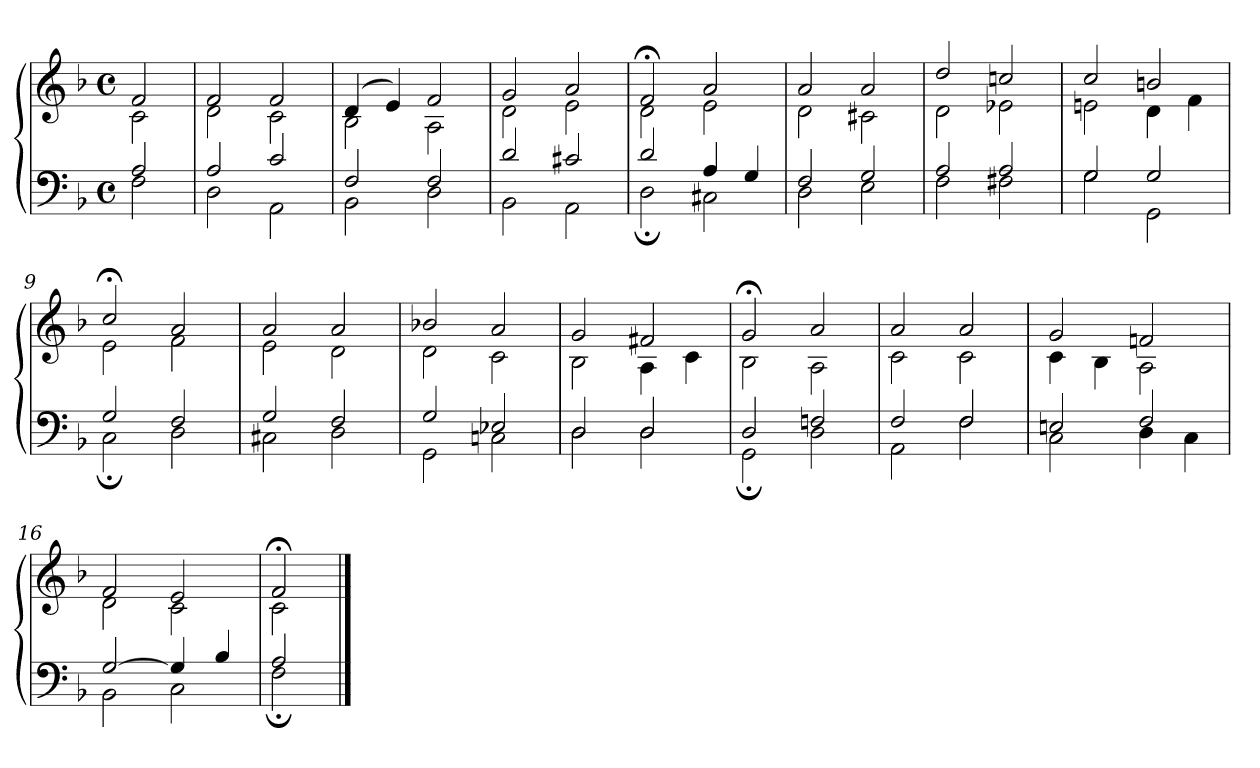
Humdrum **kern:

**kern	**kern
*part1	*part1
*staff2	*staff1
*clefF4	*clefG2
*k[b-]	*k[b-]
*M4/4	*M4/4
*met(c)	*met(c)
=1	=1
*^	*^
2A	2F	2f	2c
=2	=2	=2	=2
2A	2D	2f	2d
2c	2AA	2f	2c
=3	=3	=3	=3
2F	2BB-	(4d	2B-
.	.	4e)	.
2F	2D	2f	2A
=4	=4	=4	=4
2d	2BB-	2g	2d
2c#X	2AA	2a	2e
=5	=5	=5	=5
2d	2D;	2f;<	2d
4A	2C#X	2a	2e
4G	.	.	.
=6	=6	=6	=6
2F	2D	2a	2d
2G	2E	2a	2c#X
=7	=7	=7	=7
2A	2F	2dd	2d
2A	2F#X	2ccn	2e-X
=8	=8	=8	=8
2G	2G	2cc	2en
2G	2GG	2bn	4d
.	.	.	4f
=9	=9	=9	=9
2G	2C;	2cc;<	2e
2F	2D	2a	2f
=10	=10	=10	=10
2G	2C#X	2a	2e
2F	2D	2a	2d
!!LO:LB:g=z	!!
=11	=11	=11	=11
2G	2GG	2b-X	2d
2E-X	2Cn	2a	2c
=12	=12	=12	=12
2D	2D	2g	2B-
2D	2D	2f#X	4A
.	.	.	4c
=13	=13	=13	=13
2D	2GG;	2g;<	2B-
2Fn	2D	2a	2A
=14	=14	=14	=14
2F	2AA	2a	2c
2F	2F	2a	2c
=15	=15	=15	=15
2En	2C	2g	4c
.	.	.	4B-
2F	4D	2fn	2A
.	4C	.	.
=16	=16	=16	=16
[2G	2BB-	2f	2d
4G]	2C	2e	2c
4B-	.	.	.
=17	=17	=17	=17
2A	2F;	2f;<	2c
*v	*v	*	*
*	*v	*v
==	==
*-	*-
